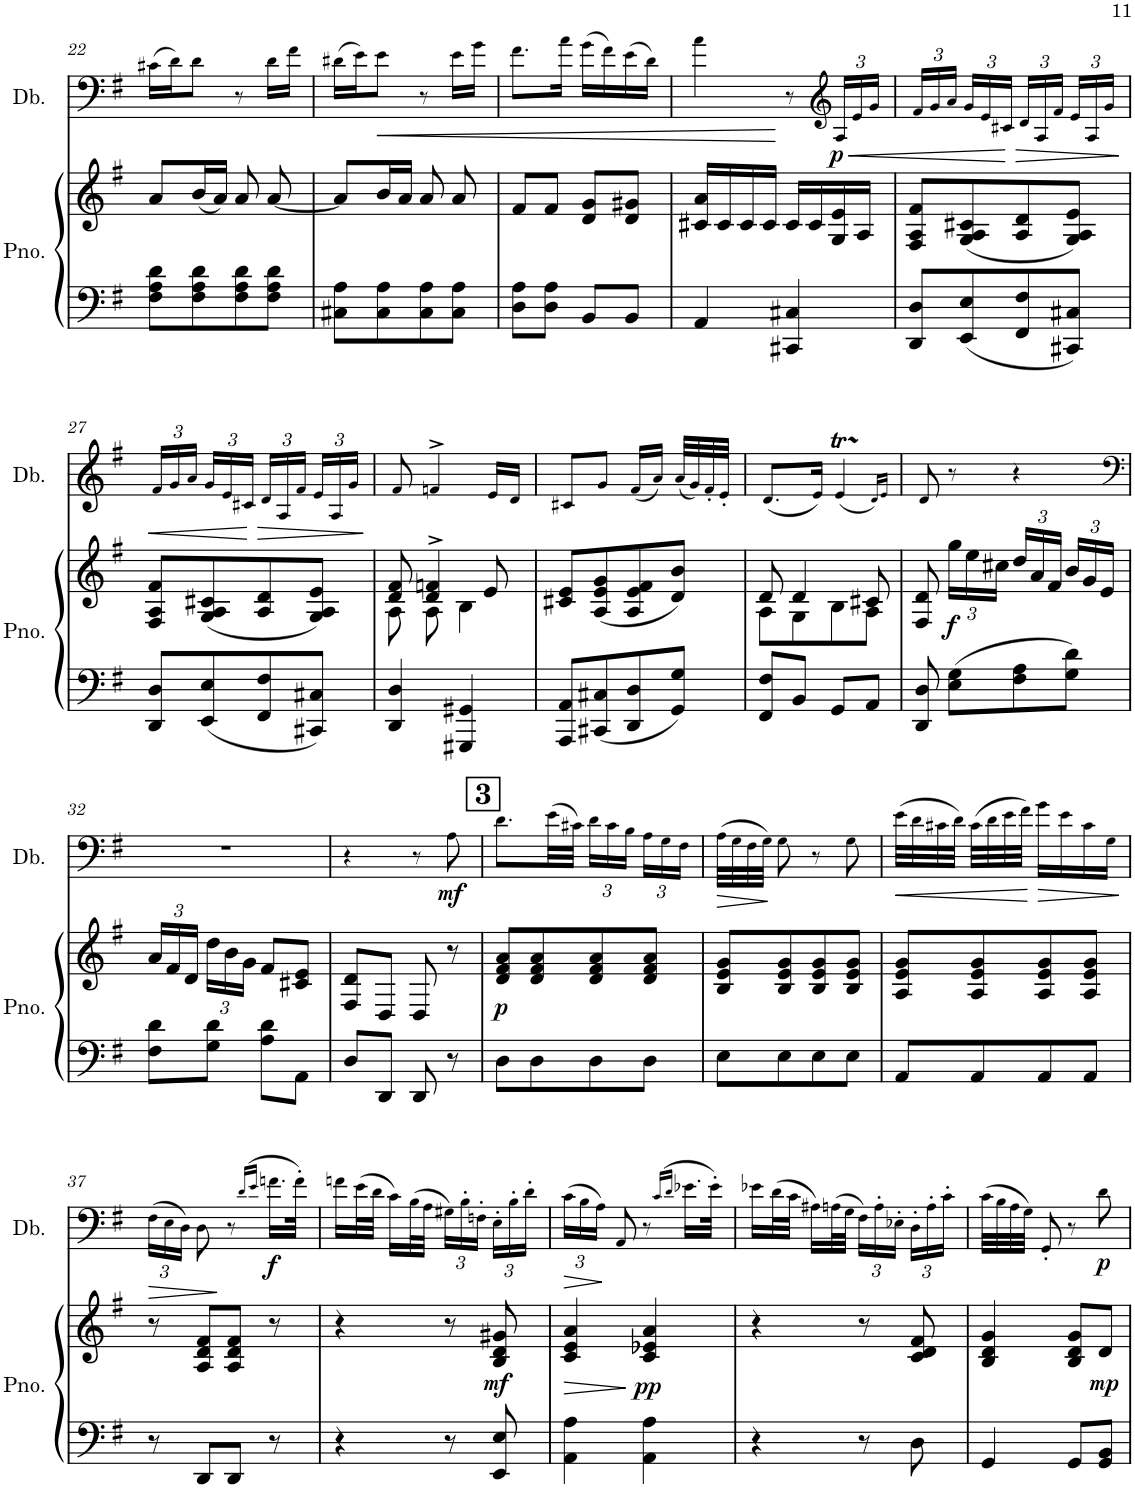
**kern	**kern	**dynam	**kern	**dynam
*part2	*part2	*part2	*part1	*part1
*staff3	*staff2	*staff2/3	*staff1	*staff1
*I"Piano	*	*	*I"Double Bass	*
*I'Pno.	*	*	*I'Db.	*
!!LO:PB:g=z
*clefF4	*clefG2	*	*clefF4	*
*	*	*	*Trd7c12	*
*k[f#]	*k[f#]	*	*k[f#]	*
*M4/8	*M4/8	*	*M4/8	*
=22	=22	=22	=22	=22
8F#\ 8A\ 8d\L	8a/L	.	(16c#X!\LL	.
.	.	.	16d!\J)	.
8F#\ 8A\ 8d\	(16b/L	.	8d!\J	.
.	16a/JJ)	.	.	.
8F#\ 8A\ 8d\	8a/	.	8r	.
8F#\ 8A\ 8d\J	[8a/	.	16d!\LL	.
.	.	.	16f#!\JJ	.
=23	=23	=23	=23	=23
8C#X\ 8A\L	8a/L]	.	(16d#X!\LL	.
.	.	.	16e!\J)	.
!	!	!	!	!LO:HP:b
8C#\ 8A\	16b/L	.	8e!\J	<
.	16a/JJ	.	.	.
8C#\ 8A\	8a/	.	8r	.
8C#\ 8A\J	8a/	.	16e!\LL	.
.	.	.	16g!\JJ	.
=24	=24	=24	=24	=24
8D\ 8A\L	8f#/L	.	8.f#!\L	.
8D\ 8A\J	8f#/J	.	.	.
.	.	.	16a!\Jk	.
8BB/L	8d/ 8g/L	.	(16g!\LL	.
.	.	.	16f#!\)	.
8BB/J	8d/ 8g#X/J	.	(16e!\	.
.	.	.	16d!\JJ)	.
=25	=25	=25	=25	=25
4AA/	16c#X/ 16a/LL	.	4a!\	.
.	16c#/	.	.	.
.	16c#/	.	.	.
.	16c#/JJ	.	.	.
4CC#X/ 4C#X/	16c#/LL	.	8r	[
.	16c#/	.	.	.
*	*	*	*clefG2	*
*	*	*	*Xbrackettup	*
!	!	!	!	!LO:HP:b
!	!	!	!	!LO:DY:n=1:b
.	16G/ 16e/	.	24A!/LL	< p
.	.	.	24e!/	.
.	16A/JJ	.	.	.
.	.	.	24g!/JJ	.
=26	=26	=26	=26	=26
8DD/ 8D/L	8F#/ 8A/ 8f#/L	.	24f#!/LL	.
.	.	.	24g!/	.
.	.	.	24a!/JJ	.
8EE/ 8E/	(8G/ 8A/ 8c#X/	.	24g!/LL	.
.	.	.	24e!/	.
.	.	.	24c#X!/JJ	.
!	!	!	!	!LO:HP:n=1:b
8FF#/ 8F#/	8A/ 8d/	.	24d!/LL	[ >
.	.	.	24A!/	.
.	.	.	24f#!/JJ	.
8CC#X/ 8C#X/J	8G/ 8A/ 8e/J)	.	24e!/LL	.
.	.	.	24A!/	.
.	.	.	24g!/JJ	.
.	.	.	.	]
!!LO:LB:g=z
=27	=27	=27	=27	=27
!	!	!	!	!LO:HP:b
8DD/ 8D/L	8F#/ 8A/ 8f#/L	.	24f#!/LL	<
.	.	.	24g!/	.
.	.	.	24a!/JJ	.
8EE/ 8E/	(8G/ 8A/ 8c#X/	.	24g!/LL	.
.	.	.	24e!/	.
.	.	.	24c#X!/JJ	.
!	!	!	!	!LO:HP:n=1:b
8FF#/ 8F#/	8A/ 8d/	.	24d!/LL	[ >
.	.	.	24A!/	.
.	.	.	24f#!/JJ	.
8CC#X/ 8C#X/J	8G/ 8A/ 8e/J)	.	24e!/LL	.
.	.	.	24A!/	.
.	.	.	24g!/JJ	.
.	.	.	.	]
=28	=28	=28	=28	=28
*	*^	*	*	*
4DD/ 4D/	8d/ 8f#/	8A\	.	8f#!/	.
.	4d/^> 4fn/^>	8A\	.	4fn^>!/	.
4GGG#X/ 4GG#X/	.	4B\	.	.	.
.	8e/	.	.	16e!/LL	.
.	.	.	.	16d!/JJ	.
*	*v	*v	*	*	*
=29	=29	=29	=29	=29
8AAA/ 8AA/L	8c#X/ 8e/L	.	8c#X!/L	.
8CC#X/ 8C#X/	(8A/ 8e/ 8g/	.	8g!/J	.
8DD/ 8D/	8A/ 8e/ 8f#/	.	(16f#!/LL	.
.	.	.	16a!/JJ)	.
8GG/ 8G/J	8d/ 8b/J)	.	(32a!/LLL	.
.	.	.	32g!/)	.
.	.	.	32f#'!/	.
.	.	.	32e'!/JJJ	.
=30	=30	=30	=30	=30
*	*^	*	*	*
8FF#/ 8F#/L	8d/	8A\L	.	(8.d!/L	.
8BB/J	4d/	8G\	.	.	.
.	.	.	.	16e!/Jk)	.
8GG/L	.	8B\	.	(4eT!/	.
8AA/J	8c#X/	8A\J	.	.	.
*	*v	*v	*	*	*
.	.	.	16qd/LL)	.
.	.	.	16qe/JJ	.
=31	=31	=31	=31	=31
8DD/ 8D/	8F#/ 8d/	.	8d!/	.
*	*Xbrackettup	*	*	*
!	!	!LO:DY:b	!	!
8E\ 8G\L	24gg\LL	f	8r	.
.	24ee\	.	.	.
.	24cc#X\JJ	.	.	.
8F#\ 8A\	24dd/LL	.	4r	.
.	24a/	.	.	.
.	24f#/JJ	.	.	.
8G\ 8d\J	24b/LL	.	.	.
.	24g/	.	.	.
.	24e/JJ	.	.	.
!!LO:LB:g=z
=32	=32	=32	=32	=32
*	*	*	*clefF4	*
8F#\ 8d\L	24a/LL	.	2r	.
.	24f#/	.	.	.
.	24d/JJ	.	.	.
8G\ 8d\J	24dd\LL	.	.	.
.	24b\	.	.	.
.	24g\JJ	.	.	.
8A\ 8d\L	8f#/L	.	.	.
8AA\J	8c#X/ 8e/J	.	.	.
=33	=33	=33	=33	=33
8D/L	8F#/ 8d/L	.	4r	.
8DD/J	8D/J	.	.	.
8DD/	8D/	.	8r	.
!	!	!	!	!LO:DY:b
8r	8r	.	8A!\	mf
!!LO:REH:place=s1:a:B:cj:fs=14:t=3
=34	=34	=34	=34	=34
!	!	!LO:DY:b	!	!
8D\L	8d/ 8f#/ 8a/L	p	8.d!\L	.
8D\	8d/ 8f#/ 8a/	.	.	.
.	.	.	(32e!\LL	.
.	.	.	32c#X!\JJJ)	.
8D\	8d/ 8f#/ 8a/	.	24d!\LL	.
.	.	.	24c#!\	.
.	.	.	24B!\JJ	.
8D\J	8d/ 8f#/ 8a/J	.	24A!\LL	.
.	.	.	24G!\	.
.	.	.	24F#!\JJ	.
=35	=35	=35	=35	=35
!	!	!	!	!LO:HP:b
8E\L	8B/ 8e/ 8g/L	.	(32A!\LLL	>
.	.	.	32G!\	.
.	.	.	32F#!\	.
.	.	.	32G!\JJJ)	.
8E\	8B/ 8e/ 8g/	.	8G!\	]
8E\	8B/ 8e/ 8g/	.	8r	.
8E\J	8B/ 8e/ 8g/J	.	8G!\	.
=36	=36	=36	=36	=36
!	!	!	!	!LO:HP:b
8AA/L	8A/ 8e/ 8g/L	.	(32e!\LLL	<
.	.	.	32d!\	.
.	.	.	32c#X!\	.
.	.	.	32d!\JJJ)	.
8AA/	8A/ 8e/ 8g/	.	(32c#!\LLL	.
.	.	.	32d!\	.
.	.	.	32e!\	.
.	.	.	32f#!\JJJ)	.
!	!	!	!	!LO:HP:n=1:b
8AA/	8A/ 8e/ 8g/	.	16g!\LL	[ >
.	.	.	16e!\	.
8AA/J	8A/ 8e/ 8g/J	.	16c#!\	.
.	.	.	16G!\JJ	.
.	.	.	.	]
!!LO:LB:g=z
=37	=37	=37	=37	=37
!	!	!	!	!LO:HP:b
8r	8r	.	(24F#!\LL	>
.	.	.	24E!\	.
.	.	.	24D!\JJ)	.
8DD/L	8A/ 8d/ 8f#/L	.	8D!\	.
8DD/J	8A/ 8d/ 8f#/J	.	8r	]
.	.	.	(16qd/LL	.
.	.	.	16qe/JJ	.
!	!	!	!	!LO:DY:b
8r	8r	.	16.fn!\LL	f
.	.	.	32f'!\JJk)	.
=38	=38	=38	=38	=38
4r	4r	.	16fn!\LL	.
.	.	.	(32e!\L	.
.	.	.	32d!\JJJ	.
.	.	.	16c!\LL)	.
.	.	.	(32B!\L	.
.	.	.	32A!\JJJ	.
8r	8r	.	24G#X!\LL)	.
.	.	.	24B'!\	.
.	.	.	24Fn'!\JJ	.
!	!	!LO:DY:b	!	!
8EE/ 8E/	8B/ 8d/ 8g#X/	mf	24E'!\LL	.
.	.	.	24B'!\	.
.	.	.	24d'!\JJ	.
=39	=39	=39	=39	=39
!	!	!LO:HP:b	!	!LO:HP:b
4AA\ 4A\	4c/ 4e/ 4a/	>	(24c!\LL	>
.	.	.	24B!\	.
.	.	.	24A!\JJ)	.
.	.	.	8AA!/	]
!	!	!LO:DY:n=1:b	!	!
4AA\ 4A\	4c/ 4e-X/ 4a/	] pp	8r	.
.	.	.	(16qc/LL	.
.	.	.	16qd/JJ	.
.	.	.	16.e-X!\LL	.
.	.	.	32e-'!\JJk)	.
=40	=40	=40	=40	=40
4r	4r	.	16e-X!\LL	.
.	.	.	(32d!\L	.
.	.	.	32c!\JJJ	.
.	.	.	16A#X!\LL)	.
.	.	.	(32An!\L	.
.	.	.	32G!\JJJ	.
8r	8r	.	24F#!\LL)	.
.	.	.	24A'!\	.
.	.	.	24E-X'!\JJ	.
8D\	8c/ 8d/ 8f#/	.	24D'!\LL	.
.	.	.	24A'!\	.
.	.	.	24c'!\JJ	.
=41	=41	=41	=41	=41
4GG/	4B/ 4d/ 4g/	.	(32c!\LLL	.
.	.	.	32B!\	.
.	.	.	32A!\	.
.	.	.	32G!\JJJ)	.
.	.	.	8GG'!/	.
8GG/L	8B/ 8d/ 8g/L	.	8r	.
!	!	!LO:DY:b	!	!LO:DY:b
8GG/ 8BB/J	8d/J	mp	8d!\	p
=	=	=	=	=
*-	*-	*-	*-	*-
